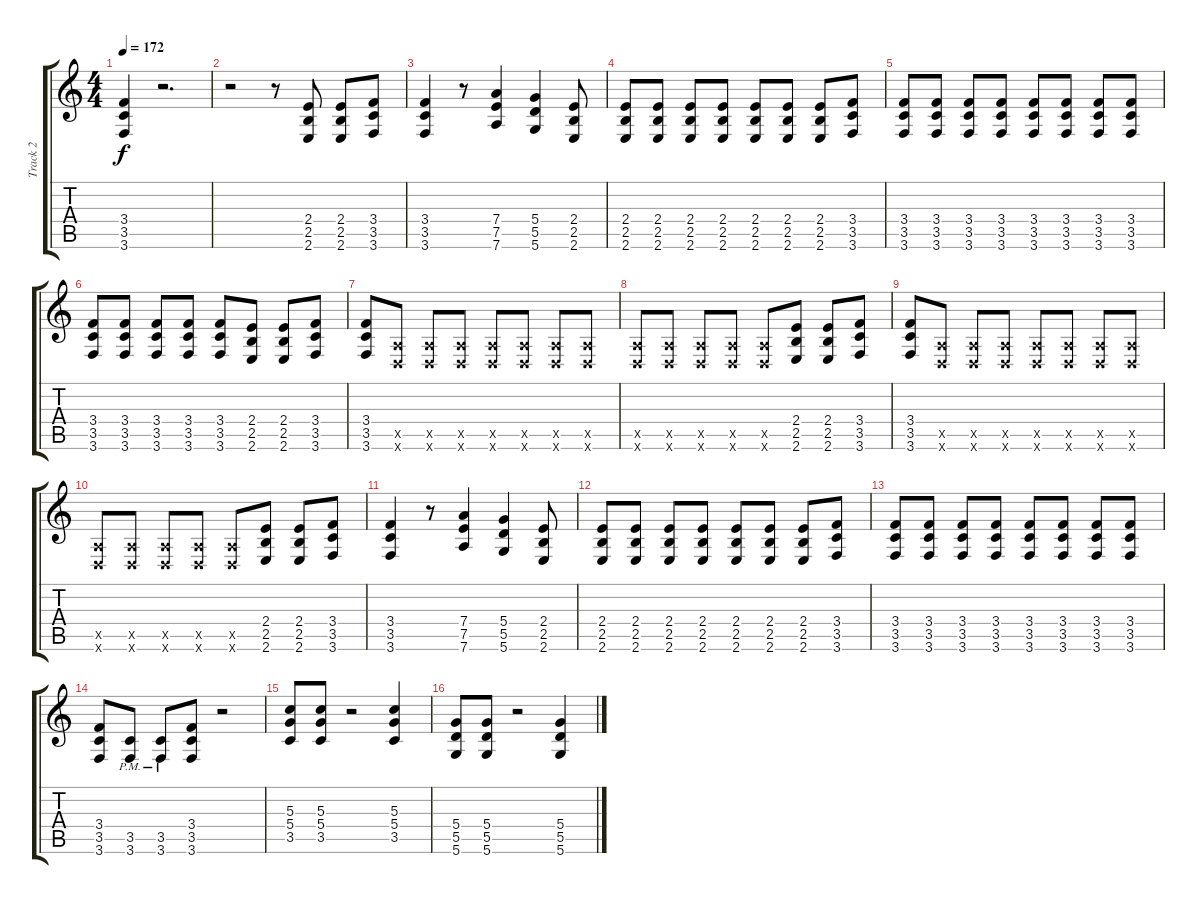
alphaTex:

\track ("Track 2" "Track 2") {instrument distortionguitar}
\staff {score tabs}
\tuning (E4 B3 G3 D3 A2 D2) {hide}
\ts (4 4)
\tempo 172
\clef g2
\ks c
(3.4 3.5 3.6).4{dy f} r.2{d} |
r.2 r.8 (2.4 2.5 2.6).8 (2.4 2.5 2.6).8 (3.4 3.5 3.6).8 |
(3.4 3.5 3.6).4 r.8 (7.4 7.5 7.6).4 (5.4 5.5 5.6).4 (2.4 2.5 2.6).8 |
(2.4 2.5 2.6).8 (2.4 2.5 2.6).8 (2.4 2.5 2.6).8 (2.4 2.5 2.6).8 (2.4 2.5 2.6).8 (2.4 2.5 2.6).8 (2.4 2.5 2.6).8 (3.4 3.5 3.6).8 |
(3.4 3.5 3.6).8 (3.4 3.5 3.6).8 (3.4 3.5 3.6).8 (3.4 3.5 3.6).8 (3.4 3.5 3.6).8 (3.4 3.5 3.6).8 (3.4 3.5 3.6).8 (3.4 3.5 3.6).8 |
(3.4 3.5 3.6).8 (3.4 3.5 3.6).8 (3.4 3.5 3.6).8 (3.4 3.5 3.6).8 (3.4 3.5 3.6).8 (2.4 2.5 2.6).8 (2.4 2.5 2.6).8 (3.4 3.5 3.6).8 |
(3.4 3.5 3.6).8 (0.5{x} 0.6{x}).8 (0.5{x} 0.6{x}).8 (0.5{x} 0.6{x}).8 (0.5{x} 0.6{x}).8 (0.5{x} 0.6{x}).8 (0.5{x} 0.6{x}).8 (0.5{x} 0.6{x}).8 |
(0.5{x} 0.6{x}).8 (0.5{x} 0.6{x}).8 (0.5{x} 0.6{x}).8 (0.5{x} 0.6{x}).8 (0.5{x} 0.6{x}).8 (2.4 2.5 2.6).8 (2.4 2.5 2.6).8 (3.4 3.5 3.6).8 |
(3.4 3.5 3.6).8 (0.5{x} 0.6{x}).8 (0.5{x} 0.6{x}).8 (0.5{x} 0.6{x}).8 (0.5{x} 0.6{x}).8 (0.5{x} 0.6{x}).8 (0.5{x} 0.6{x}).8 (0.5{x} 0.6{x}).8 |
(0.5{x} 0.6{x}).8 (0.5{x} 0.6{x}).8 (0.5{x} 0.6{x}).8 (0.5{x} 0.6{x}).8 (0.5{x} 0.6{x}).8 (2.4 2.5 2.6).8 (2.4 2.5 2.6).8 (3.4 3.5 3.6).8 |
(3.4 3.5 3.6).4 r.8 (7.4 7.5 7.6).4 (5.4 5.5 5.6).4 (2.4 2.5 2.6).8 |
(2.4 2.5 2.6).8 (2.4 2.5 2.6).8 (2.4 2.5 2.6).8 (2.4 2.5 2.6).8 (2.4 2.5 2.6).8 (2.4 2.5 2.6).8 (2.4 2.5 2.6).8 (3.4 3.5 3.6).8 |
(3.4 3.5 3.6).8 (3.4 3.5 3.6).8 (3.4 3.5 3.6).8 (3.4 3.5 3.6).8 (3.4 3.5 3.6).8 (3.4 3.5 3.6).8 (3.4 3.5 3.6).8 (3.4 3.5 3.6).8 |
(3.4 3.5 3.6).8 (3.5{pm} 3.6{pm}).8 (3.5{pm} 3.6{pm}).8 (3.4 3.5 3.6).8 r.2 |
(5.3 5.4 3.5).8 (5.3 5.4 3.5).8 r.2 (5.3 5.4 3.5).4 |
(5.4 5.5 5.6).8 (5.4 5.5 5.6).8 r.2 (5.4 5.5 5.6).4
